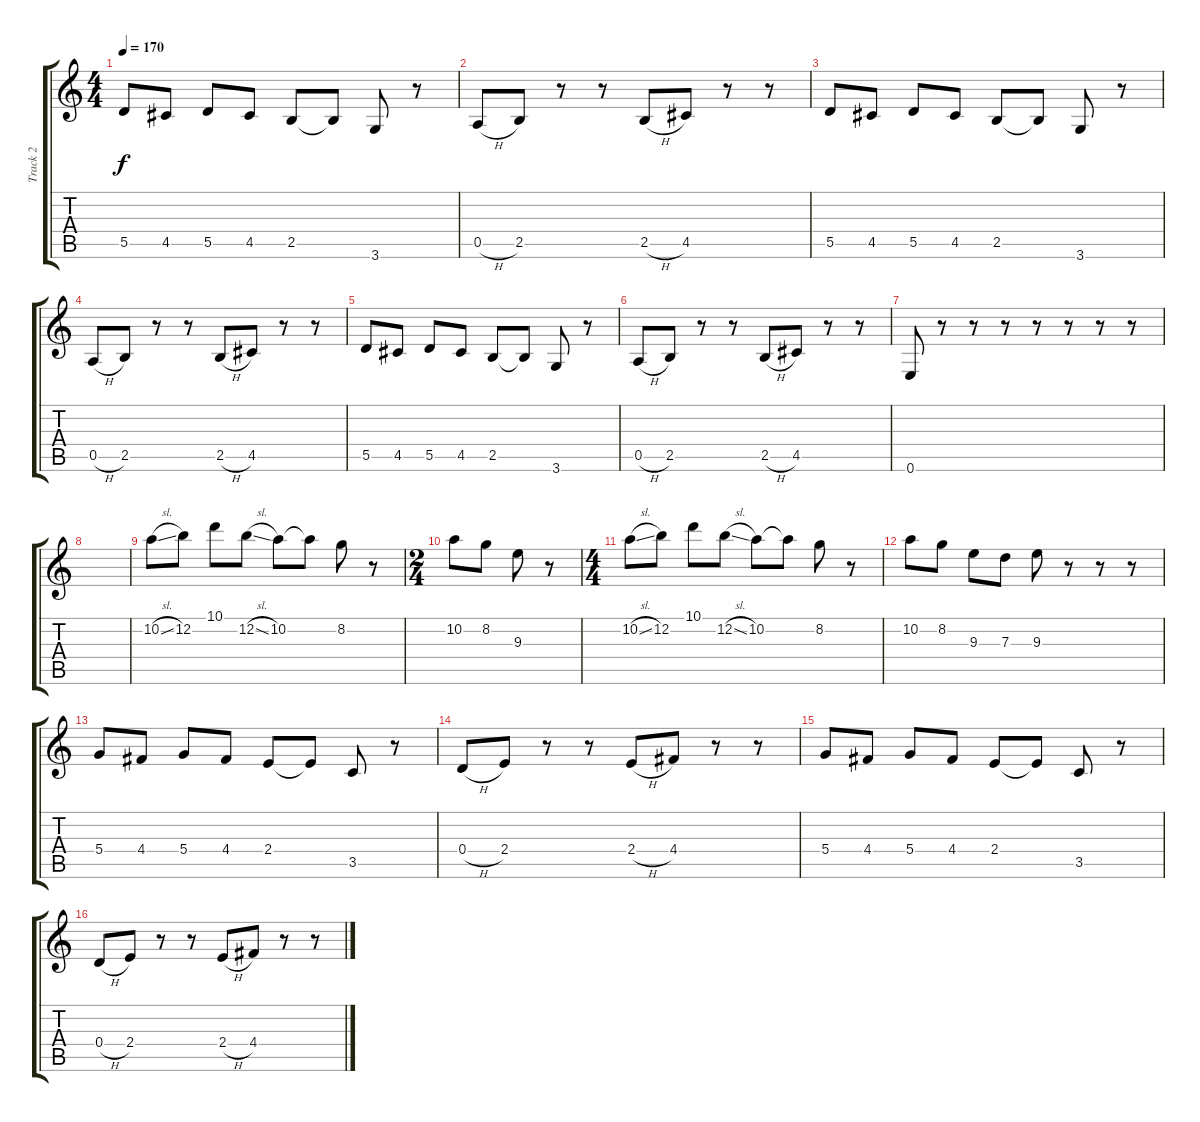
\track ("Track 2" "Track 2") {instrument overdrivenguitar}
\staff {score tabs}
\tuning (E4 B3 G3 D3 A2 E2) {hide}
\ts (4 4)
\tempo 170
\clef g2
\ks c
5.5.8{dy f} 4.5.8 5.5.8 4.5.8 2.5.8 2.5{t}.8 3.6.8 r.8 |
0.5{h}.8 2.5.8 r.8 r.8 2.5{h}.8 4.5.8 r.8 r.8 |
5.5.8 4.5.8 5.5.8 4.5.8 2.5.8 2.5{t}.8 3.6.8 r.8 |
0.5{h}.8 2.5.8 r.8 r.8 2.5{h}.8 4.5.8 r.8 r.8 |
5.5.8 4.5.8 5.5.8 4.5.8 2.5.8 2.5{t}.8 3.6.8 r.8 |
0.5{h}.8 2.5.8 r.8 r.8 2.5{h}.8 4.5.8 r.8 r.8 |
0.6.8 r.8 r.8 r.8 r.8 r.8 r.8 r.8 |
|
10.2{sl}.8 12.2.8 10.1.8 12.2{sl}.8 10.2.8 10.2{t}.8 8.2.8 r.8 |
\ts (2 4)
10.2.8 8.2.8 9.3.8 r.8 |
\ts (4 4)
10.2{sl}.8 12.2.8 10.1.8 12.2{sl}.8 10.2.8 10.2{t}.8 8.2.8 r.8 |
10.2.8 8.2.8 9.3.8 7.3.8 9.3.8 r.8 r.8 r.8 |
5.4.8 4.4.8 5.4.8 4.4.8 2.4.8 2.4{t}.8 3.5.8 r.8 |
0.4{h}.8 2.4.8 r.8 r.8 2.4{h}.8 4.4.8 r.8 r.8 |
5.4.8 4.4.8 5.4.8 4.4.8 2.4.8 2.4{t}.8 3.5.8 r.8 |
0.4{h}.8 2.4.8 r.8 r.8 2.4{h}.8 4.4.8 r.8 r.8
